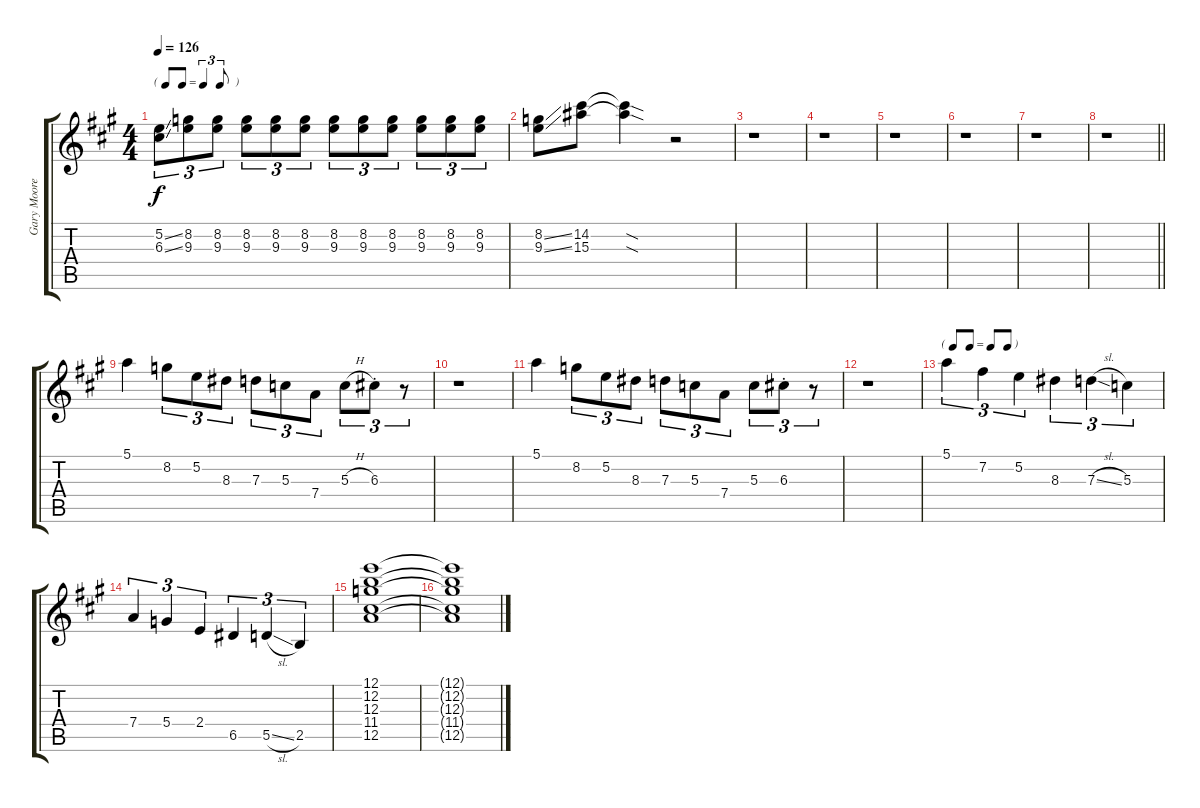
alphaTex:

\track ("Gary Moore" "Gary Moore") {instrument distortionguitar}
\staff {score tabs}
\tuning (E4 B3 G3 D3 A2 E2) {hide}
\ts (4 4)
\tf triplet8th
\tempo 126
\clef g2
\ks a
(5.2{ss} 6.3{ss}).8{tu (3 2) dy f} (8.2 9.3).8{tu (3 2)} (8.2 9.3).8{tu (3 2)} (8.2 9.3).8{tu (3 2)} (8.2 9.3).8{tu (3 2)} (8.2 9.3).8{tu (3 2)} (8.2 9.3).8{tu (3 2)} (8.2 9.3).8{tu (3 2)} (8.2 9.3).8{tu (3 2)} (8.2 9.3).8{tu (3 2)} (8.2 9.3).8{tu (3 2)} (8.2 9.3).8{tu (3 2)} |
(8.2{ss} 9.3{ss}).8 (14.2 15.3).8 (14.2{sod t} 15.3{sod t}).4 r.2 |
r.1 |
r.1 |
r.1 |
r.1 |
r.1 |
\barLineRight lightlight
r.1 |
5.1.4 8.2.8{tu (3 2)} 5.2.8{tu (3 2)} 8.3.8{tu (3 2)} 7.3.8{tu (3 2)} 5.3.8{tu (3 2)} 7.4.8{tu (3 2)} 5.3{h}.8{tu (3 2)} 6.3{st}.8{tu (3 2)} r.8{tu (3 2)} |
r.1 |
5.1.4 8.2.8{tu (3 2)} 5.2.8{tu (3 2)} 8.3.8{tu (3 2)} 7.3.8{tu (3 2)} 5.3.8{tu (3 2)} 7.4.8{tu (3 2)} 5.3.8{tu (3 2)} 6.3{st}.8{tu (3 2)} r.8{tu (3 2)} |
r.1 |
\tf none
5.1.4{tu (3 2)} 7.2.4{tu (3 2)} 5.2.4{tu (3 2)} 8.3.4{tu (3 2)} 7.3{sl}.4{tu (3 2)} 5.3.4{tu (3 2)} |
7.4.4{tu (3 2)} 5.4.4{tu (3 2)} 2.4.4{tu (3 2)} 6.5.4{tu (3 2)} 5.5{sl}.4{tu (3 2)} 2.5.4{tu (3 2)} |
(12.1 12.2 12.3 11.4 12.5).1 |
(12.1{t} 12.2{t} 12.3{t} 11.4{t} 12.5{t}).1
